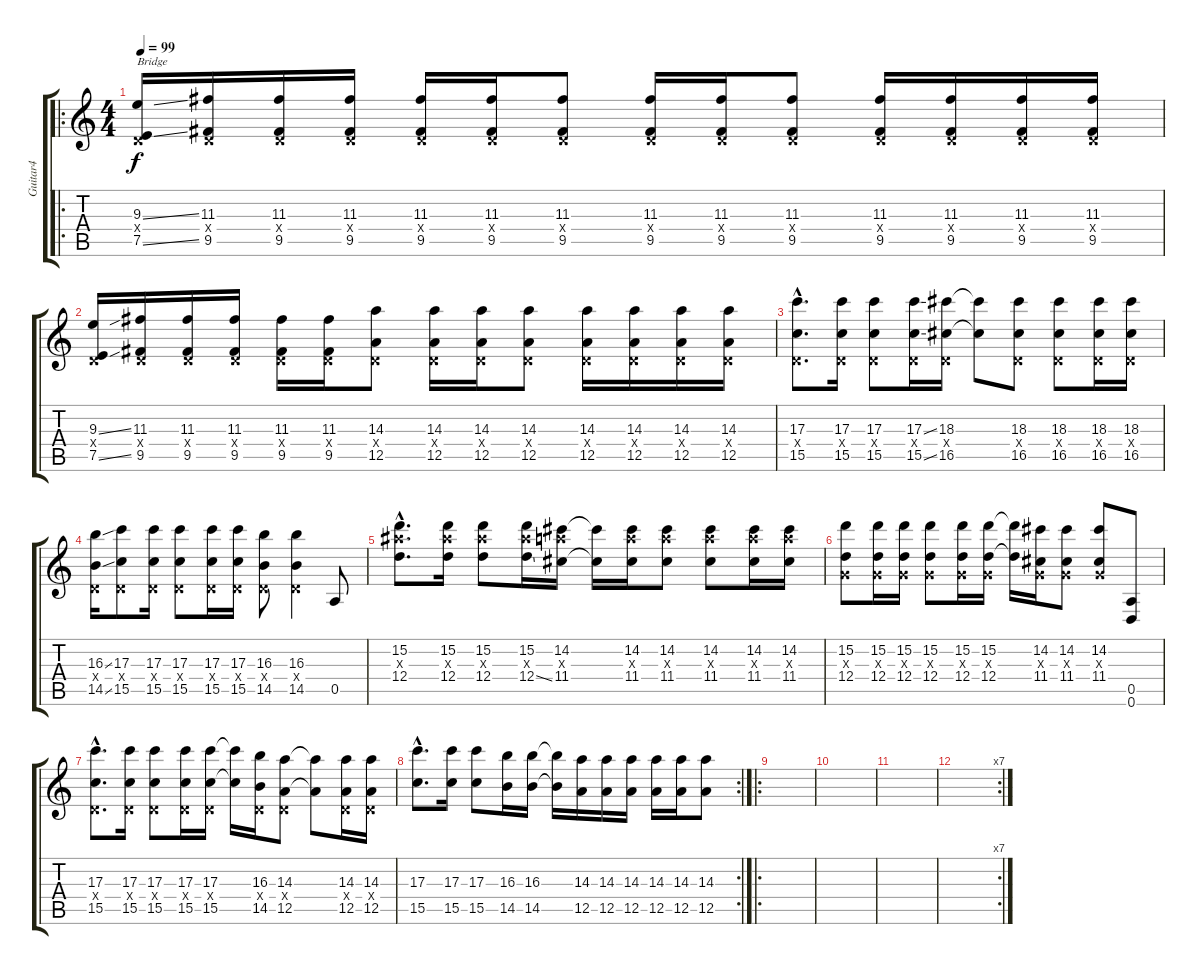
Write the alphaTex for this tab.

\track ("Guitar4" "Guitar4") {instrument distortionguitar}
\staff {score tabs}
\tuning (E4 B3 G3 D3 A2 D2) {hide}
\ro
\ts (4 4)
\tempo 99
\clef g2
\ks c
(9.3{ss} 0.4{x} 7.5{ss}).16{txt "Bridge" dy f} (11.3 0.4{x} 9.5).16 (11.3 0.4{x} 9.5).16 (11.3 0.4{x} 9.5).16 (11.3 0.4{x} 9.5).16 (11.3 0.4{x} 9.5).16 (11.3 0.4{x} 9.5).8 (11.3 0.4{x} 9.5).16 (11.3 0.4{x} 9.5).16 (11.3 0.4{x} 9.5).8 (11.3 0.4{x} 9.5).16 (11.3 0.4{x} 9.5).16 (11.3 0.4{x} 9.5).16 (11.3 0.4{x} 9.5).16 |
(9.3{ss} 0.4{x} 7.5{ss}).16 (11.3 0.4{x} 9.5).16 (11.3 0.4{x} 9.5).16 (11.3 0.4{x} 9.5).16 (11.3 0.4{x} 9.5).16 (11.3 0.4{x} 9.5).16 (14.3 0.4{x} 12.5).8 (14.3 0.4{x} 12.5).16 (14.3 0.4{x} 12.5).16 (14.3 0.4{x} 12.5).8 (14.3 0.4{x} 12.5).16 (14.3 0.4{x} 12.5).16 (14.3 0.4{x} 12.5).16 (14.3 0.4{x} 12.5).16 |
(17.3{hac} 0.4{hac x} 15.5{hac}).8{d} (17.3 0.4{x} 15.5).16 (17.3 0.4{x} 15.5).8 (17.3{ss} 0.4{x} 15.5{ss}).16 (18.3 0.4{x} 16.5).16 (18.3{t} 16.5{t}).8 (18.3 0.4{x} 16.5).8 (18.3 0.4{x} 16.5).8 (18.3 0.4{x} 16.5).16 (18.3 0.4{x} 16.5).16 |
(16.3{ss} 0.4{x} 14.5{ss}).16 (17.3 0.4{x} 15.5).8 (17.3 0.4{x} 15.5).16 (17.3 0.4{x} 15.5).8 (17.3 0.4{x} 15.5).16 (17.3 0.4{x} 15.5).16 (16.3 0.4{x} 14.5).8 (16.3 0.4{x} 14.5).4 0.5.8 |
(15.2{hac} 15.3{hac x} 12.4{hac}).8{d} (15.2 15.3{x} 12.4).16 (15.2 15.3{x} 12.4).8 (15.2 15.3{x} 12.4{ss}).16 (14.2 14.3{x} 11.4).16 (14.2{t} 11.4{t}).16 (14.2 14.3{x} 11.4).16 (14.2 14.3{x} 11.4).8 (14.2 14.3{x} 11.4).8 (14.2 14.3{x} 11.4).16 (14.2 14.3{x} 11.4).16 |
(15.2 0.3{x} 12.4).8 (15.2 0.3{x} 12.4).16 (15.2 0.3{x} 12.4).16 (15.2 0.3{x} 12.4).8 (15.2 0.3{x} 12.4).16 (15.2 0.3{x} 12.4).16 (15.2{t} 12.4{t}).16 (14.2 0.3{x} 11.4).16 (14.2 0.3{x} 11.4).8 (14.2 0.3{x} 11.4).8 (0.5 0.6).8 |
(17.3{hac} 0.4{hac x} 15.5{hac}).8{d} (17.3 0.4{x} 15.5).16 (17.3 0.4{x} 15.5).8 (17.3 0.4{x} 15.5).16 (17.3 0.4{x} 15.5).16 (17.3{t} 15.5{t}).16 (16.3 0.4{x} 14.5).16 (14.3 0.4{x} 12.5).8 (14.3{t} 12.5{t}).8 (14.3 0.4{x} 12.5).16 (14.3 0.4{x} 12.5).16 |
\rc 2
(17.3{hac} 15.5{hac}).8{d} (17.3 15.5).16 (17.3 15.5).8 (16.3 14.5).16 (16.3 14.5).16 (16.3{t} 14.5{t}).16 (14.3 12.5).16 (14.3 12.5).16 (14.3 12.5).16 (14.3 12.5).16 (14.3 12.5).16 (14.3 12.5).8 |
\ro
|
|
|
\rc 7
